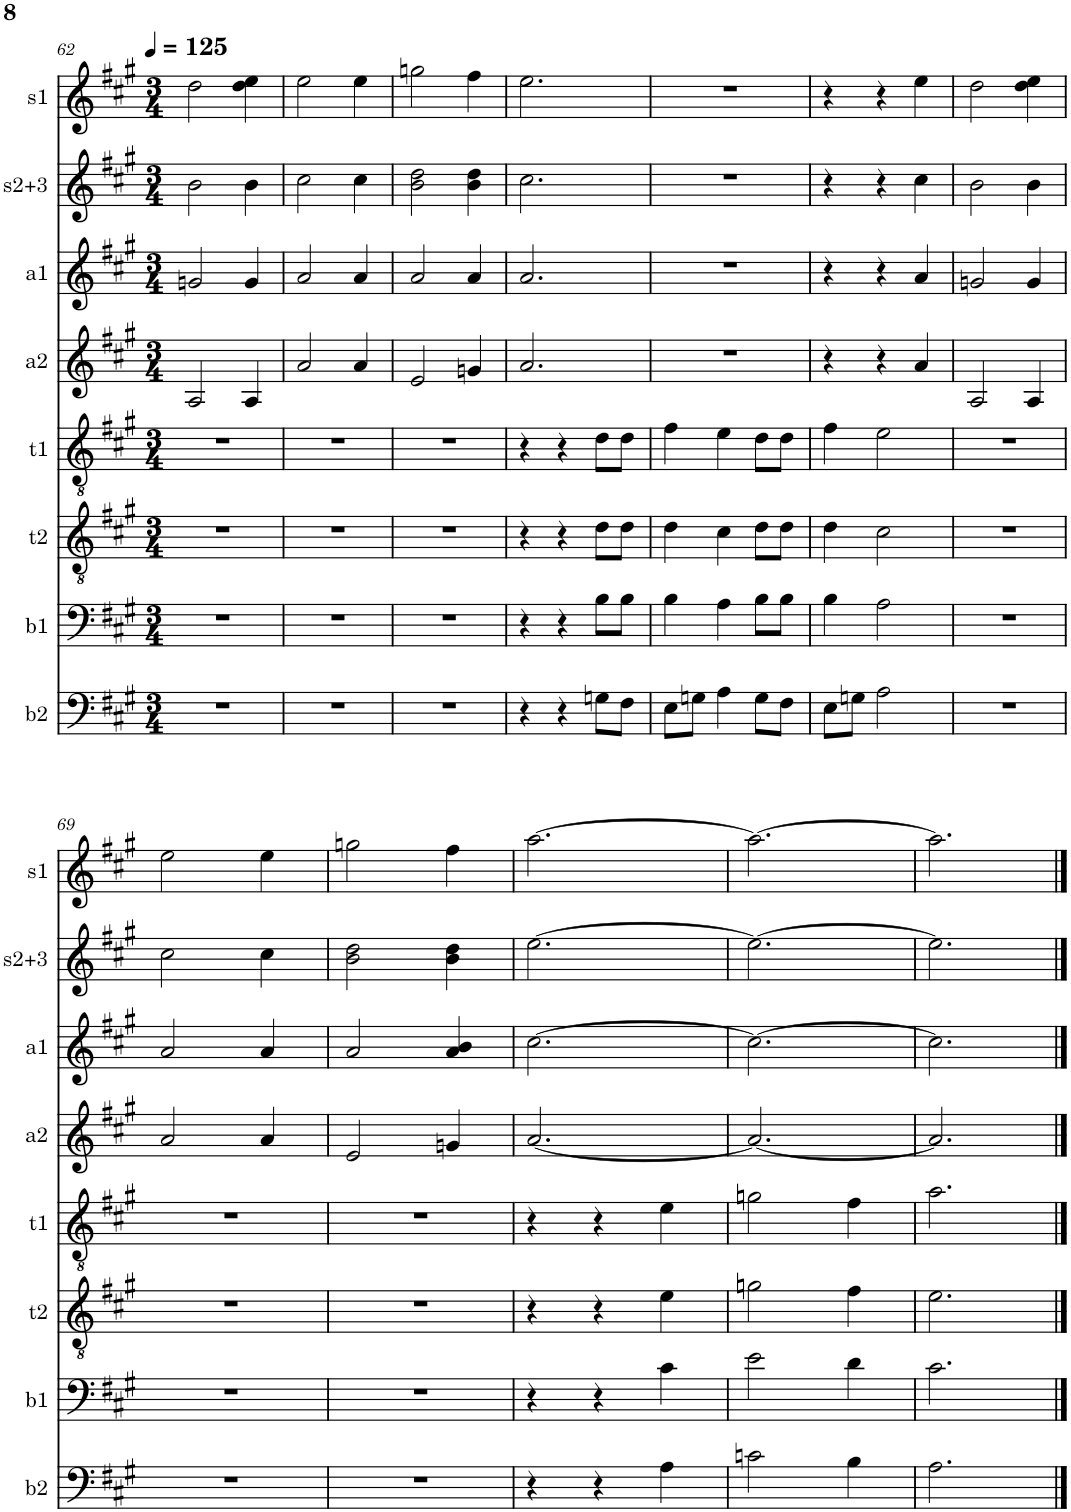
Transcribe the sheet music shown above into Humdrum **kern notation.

**kern	**kern	**kern	**kern	**kern	**kern	**kern	**kern
*part8	*part7	*part6	*part5	*part4	*part3	*part2	*part1
*staff8	*staff7	*staff6	*staff5	*staff4	*staff3	*staff2	*staff1
*I"b2	*I"b1	*I"t2	*I"t1	*I"a2	*I"a1	*I"s2+3	*I"s1
*I'b2	*I'b1	*I't2	*I't1	*I'a2	*I'a1	*I's2+3	*I's1
!!LO:PB:g=z
*clefF4	*clefF4	*clefGv2	*clefGv2	*clefG2	*clefG2	*clefG2	*clefG2
*k[f#c#g#]	*k[f#c#g#]	*k[f#c#g#]	*k[f#c#g#]	*k[f#c#g#]	*k[f#c#g#]	*k[f#c#g#]	*k[f#c#g#]
*M3/4	*M3/4	*M3/4	*M3/4	*M3/4	*M3/4	*M3/4	*M3/4
*MM125	*MM125	*MM125	*MM125	*MM125	*MM125	*MM125	*MM125
=62	=62	=62	=62	=62	=62	=62	=62
2.r	2.r	2.r	2.r	2A/	2gn/	2b\	2dd\
.	.	.	.	4A/	4g/	4b\	4dd\ 4ee\
=63	=63	=63	=63	=63	=63	=63	=63
2.r	2.r	2.r	2.r	2a/	2a/	2cc#\	2ee\
.	.	.	.	4a/	4a/	4cc#\	4ee\
=64	=64	=64	=64	=64	=64	=64	=64
2.r	2.r	2.r	2.r	2e/	2a/	2b\ 2dd\	2ggn\
.	.	.	.	4gn/	4a/	4b\ 4dd\	4ff#\
=65	=65	=65	=65	=65	=65	=65	=65
4r	4r	4r	4r	2.a/	2.a/	2.cc#\	2.ee\
4r	4r	4r	4r	.	.	.	.
8Gn\L	8B\L	8d\L	8d\L	.	.	.	.
8F#\J	8B\J	8d\J	8d\J	.	.	.	.
=66	=66	=66	=66	=66	=66	=66	=66
8E\L	4B\	4d\	4f#\	2.r	2.r	2.r	2.r
8Gn\J	.	.	.	.	.	.	.
4A\	4A\	4c#\	4e\	.	.	.	.
8G\L	8B\L	8d\L	8d\L	.	.	.	.
8F#\J	8B\J	8d\J	8d\J	.	.	.	.
=67	=67	=67	=67	=67	=67	=67	=67
8E\L	4B\	4d\	4f#\	4r	4r	4r	4r
8Gn\J	.	.	.	.	.	.	.
2A\	2A\	2c#\	2e\	4r	4r	4r	4r
.	.	.	.	4a/	4a/	4cc#\	4ee\
=68	=68	=68	=68	=68	=68	=68	=68
2.r	2.r	2.r	2.r	2A/	2gn/	2b\	2dd\
.	.	.	.	4A/	4g/	4b\	4dd\ 4ee\
!!LO:LB:g=z
=69	=69	=69	=69	=69	=69	=69	=69
2.r	2.r	2.r	2.r	2a/	2a/	2cc#\	2ee\
.	.	.	.	4a/	4a/	4cc#\	4ee\
=70	=70	=70	=70	=70	=70	=70	=70
2.r	2.r	2.r	2.r	2e/	2a/	2b\ 2dd\	2ggn\
.	.	.	.	4gn/	4a/ 4b/	4b\ 4dd\	4ff#\
=71	=71	=71	=71	=71	=71	=71	=71
4r	4r	4r	4r	[2.a/	[2.cc#\	[2.ee\	[2.aa\
4r	4r	4r	4r	.	.	.	.
4A\	4c#\	4e\	4e\	.	.	.	.
=72	=72	=72	=72	=72	=72	=72	=72
2cn\	2e\	2gn\	2gn\	2.a/_	2.cc#\_	2.ee\_	2.aa\_
4B\	4d\	4f#\	4f#\	.	.	.	.
=73	=73	=73	=73	=73	=73	=73	=73
2.A\	2.c#\	2.e\	2.a\	2.a/]	2.cc#\]	2.ee\]	2.aa\]
==	==	==	==	==	==	==	==
*-	*-	*-	*-	*-	*-	*-	*-
